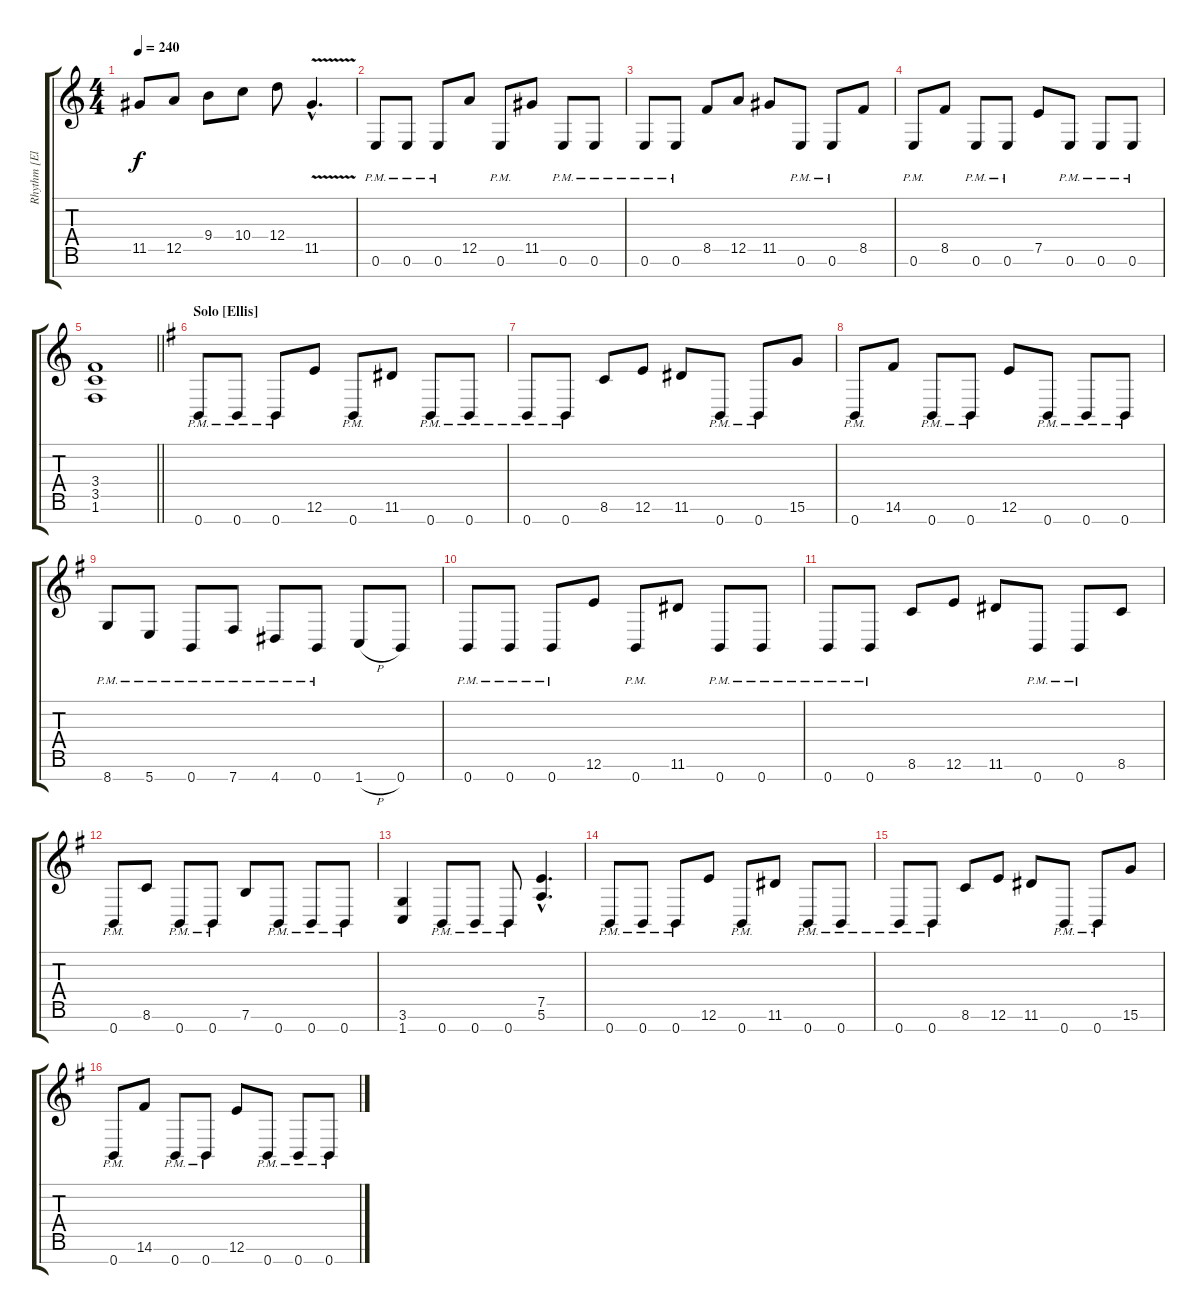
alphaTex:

\track ("Rhythm [Ellis]" "Rhythm [El") {instrument distortionguitar}
\staff {score tabs}
\tuning (E4 B3 G3 D3 A2 E2 B1) {hide}
\ts (4 4)
\tempo 240
\clef g2
\ks aminor
11.5.8{dy f} 12.5.8 9.4.8 10.4.8 12.4.8 11.5{v hac}.4{d} |
0.6{pm}.8 0.6{pm}.8 0.6{pm}.8 12.5.8 0.6{pm}.8 11.5.8 0.6{pm}.8 0.6{pm}.8 |
0.6{pm}.8 0.6{pm}.8 8.5.8 12.5.8 11.5.8 0.6{pm}.8 0.6{pm}.8 8.5.8 |
0.6{pm}.8 8.5.8 0.6{pm}.8 0.6{pm}.8 7.5.8 0.6{pm}.8 0.6{pm}.8 0.6{pm}.8 |
\barLineRight lightlight
(3.4 3.5 1.6).1 |
\section ("" "Solo [Ellis]")
\ks eminor
0.7{pm}.8 0.7{pm}.8 0.7{pm}.8 12.6.8 0.7{pm}.8 11.6.8 0.7{pm}.8 0.7{pm}.8 |
0.7{pm}.8 0.7{pm}.8 8.6.8 12.6.8 11.6.8 0.7{pm}.8 0.7{pm}.8 15.6.8 |
0.7{pm}.8 14.6.8 0.7{pm}.8 0.7{pm}.8 12.6.8 0.7{pm}.8 0.7{pm}.8 0.7{pm}.8 |
8.7{pm}.8 5.7{pm}.8 0.7{pm}.8 7.7{pm}.8 4.7{pm}.8 0.7{pm}.8 1.7{h}.8 0.7.8 |
0.7{pm}.8 0.7{pm}.8 0.7{pm}.8 12.6.8 0.7{pm}.8 11.6.8 0.7{pm}.8 0.7{pm}.8 |
0.7{pm}.8 0.7{pm}.8 8.6.8 12.6.8 11.6.8 0.7{pm}.8 0.7{pm}.8 8.6.8 |
0.7{pm}.8 8.6.8 0.7{pm}.8 0.7{pm}.8 7.6.8 0.7{pm}.8 0.7{pm}.8 0.7{pm}.8 |
(3.6 1.7).4 0.7{pm}.8 0.7{pm}.8 0.7{pm}.8 (7.5{hac} 5.6{hac}).4{d} |
0.7{pm}.8 0.7{pm}.8 0.7{pm}.8 12.6.8 0.7{pm}.8 11.6.8 0.7{pm}.8 0.7{pm}.8 |
0.7{pm}.8 0.7{pm}.8 8.6.8 12.6.8 11.6.8 0.7{pm}.8 0.7{pm}.8 15.6.8 |
0.7{pm}.8 14.6.8 0.7{pm}.8 0.7{pm}.8 12.6.8 0.7{pm}.8 0.7{pm}.8 0.7{pm}.8
